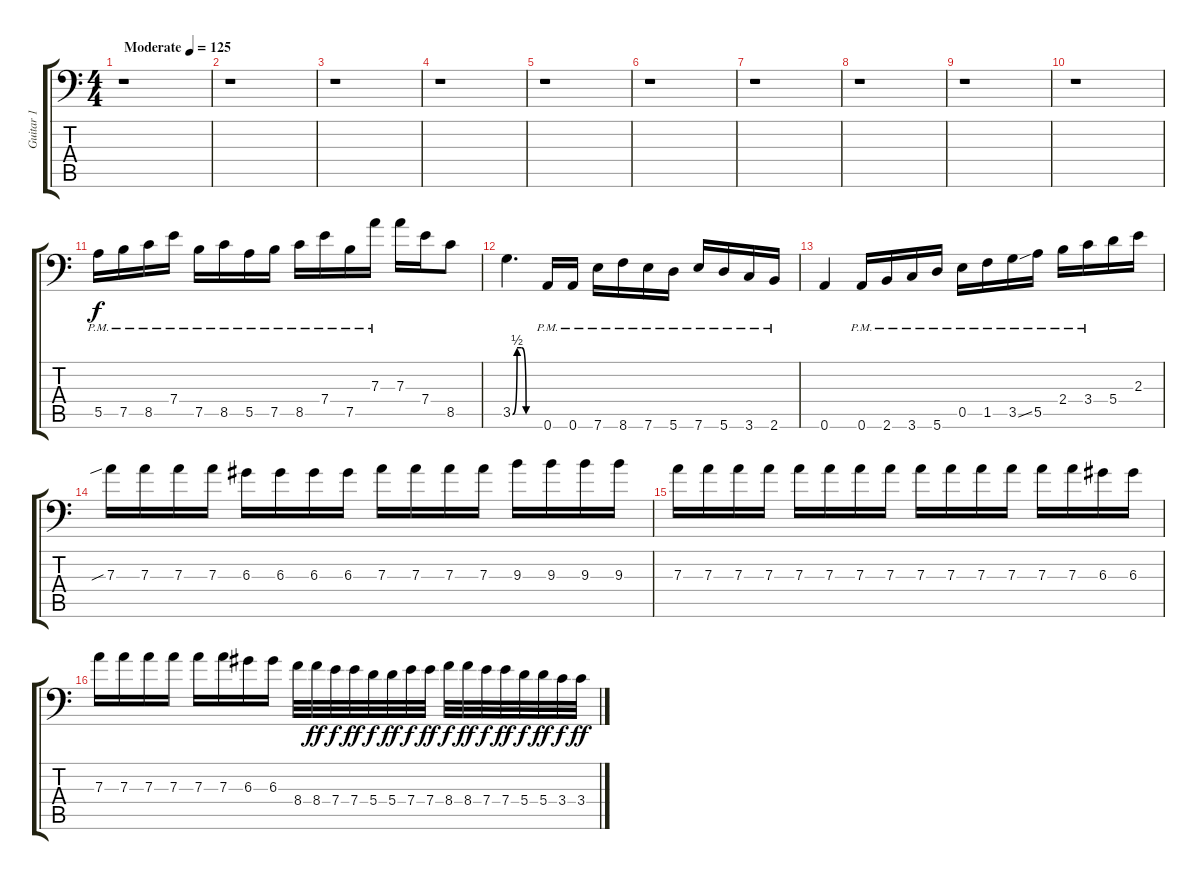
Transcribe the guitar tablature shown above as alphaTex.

\track ("Guitar 1" "Guitar 1") {instrument distortionguitar}
\staff {score tabs}
\tuning (B3 Gb3 D3 A2 E2 A1) {hide}
\ts (4 4)
\tempo (125 "Moderate")
\clef f4
\ks c
r.1{dy f instrument distortionguitar} |
r.1 |
r.1 |
r.1 |
r.1 |
r.1 |
r.1 |
r.1 |
r.1 |
r.1 |
5.5{pm}.16{volume 15} 7.5{pm}.16 8.5{pm}.16 7.4{pm}.16 7.5{pm}.16 8.5{pm}.16 5.5{pm}.16 7.5{pm}.16 8.5{pm}.16 7.4{pm}.16 7.5{pm}.16 7.3{pm}.16 7.3.16 7.4.16 8.5.8 |
3.5{be (custom 0 0 10 2 20 2 30 0 60 0)}.4{d} 0.6{pm}.16 0.6{pm}.16 7.6{pm}.16 8.6{pm}.16 7.6{pm}.16 5.6{pm}.16 7.6{pm}.16 5.6{pm}.16 3.6{pm}.16 2.6{pm}.16 |
0.6.4 0.6{pm}.16 2.6{pm}.16 3.6{pm}.16 5.6{pm}.16 0.5{pm}.16 1.5{pm}.16 3.5{ss pm}.16 5.5{pm}.16 2.4{pm}.16 3.4{pm}.16 5.4.16 2.3.16 |
7.3{sib}.16 7.3.16 7.3.16 7.3.16 6.3.16 6.3.16 6.3.16 6.3.16 7.3.16 7.3.16 7.3.16 7.3.16 9.3.16 9.3.16 9.3.16 9.3.16 |
7.3.16 7.3.16 7.3.16 7.3.16 7.3.16 7.3.16 7.3.16 7.3.16 7.3.16 7.3.16 7.3.16 7.3.16 7.3.16 7.3.16 6.3.16 6.3.16 |
7.3.16 7.3.16 7.3.16 7.3.16 7.3.16 7.3.16 6.3.16 6.3.16 8.4.32 8.4.32{dy ff} 7.4.32{dy f} 7.4.32{dy ff} 5.4.32{dy f} 5.4.32{dy ff} 7.4.32{dy f} 7.4.32{dy ff} 8.4.32{dy f} 8.4.32{dy ff} 7.4.32{dy f} 7.4.32{dy ff} 5.4.32{dy f} 5.4.32{dy ff} 3.4.32{dy f} 3.4.32{dy ff}
